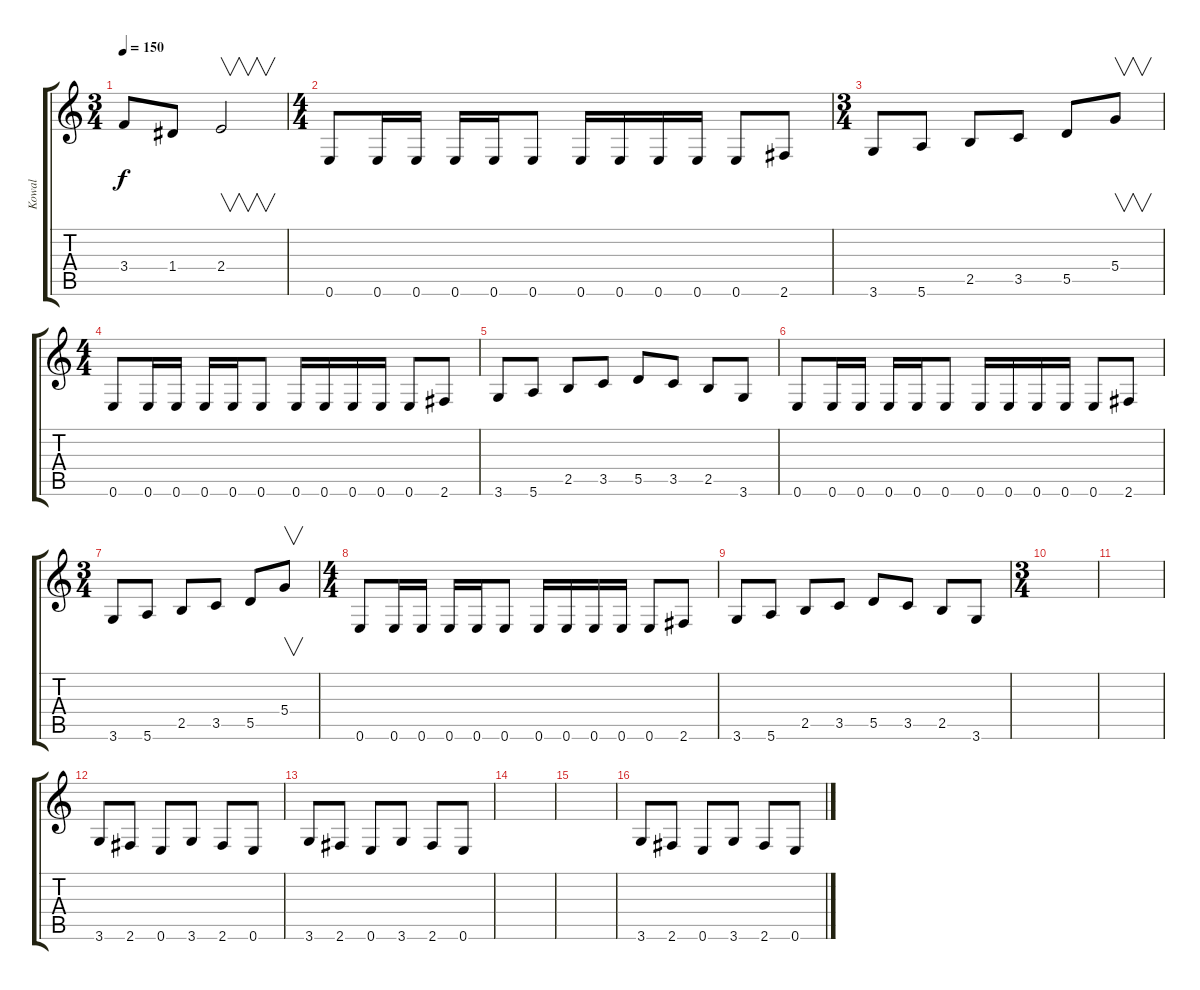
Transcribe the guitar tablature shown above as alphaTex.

\track ("Kowal" "Kowal") {instrument electricguitarclean}
\staff {score tabs}
\tuning (E4 B3 G3 D3 A2 E2) {hide}
\ts (3 4)
\tempo 150
\clef g2
\ks c
3.4.8{dy f} 1.4.8 2.4.2{v} |
\ts (4 4)
0.6.8 0.6.16 0.6.16 0.6.16 0.6.16 0.6.8 0.6.16 0.6.16 0.6.16 0.6.16 0.6.8 2.6.8 |
\ts (3 4)
3.6.8 5.6.8 2.5.8 3.5.8 5.5.8 5.4.8{v} |
\ts (4 4)
0.6.8 0.6.16 0.6.16 0.6.16 0.6.16 0.6.8 0.6.16 0.6.16 0.6.16 0.6.16 0.6.8 2.6.8 |
3.6.8 5.6.8 2.5.8 3.5.8 5.5.8 3.5.8 2.5.8 3.6.8 |
0.6.8 0.6.16 0.6.16 0.6.16 0.6.16 0.6.8 0.6.16 0.6.16 0.6.16 0.6.16 0.6.8 2.6.8 |
\ts (3 4)
3.6.8 5.6.8 2.5.8 3.5.8 5.5.8 5.4.8{v} |
\ts (4 4)
0.6.8 0.6.16 0.6.16 0.6.16 0.6.16 0.6.8 0.6.16 0.6.16 0.6.16 0.6.16 0.6.8 2.6.8 |
3.6.8 5.6.8 2.5.8 3.5.8 5.5.8 3.5.8 2.5.8 3.6.8 |
\ts (3 4)
|
|
3.6.8 2.6.8 0.6.8 3.6.8 2.6.8 0.6.8 |
3.6.8 2.6.8 0.6.8 3.6.8 2.6.8 0.6.8 |
|
|
3.6.8 2.6.8 0.6.8 3.6.8 2.6.8 0.6.8
